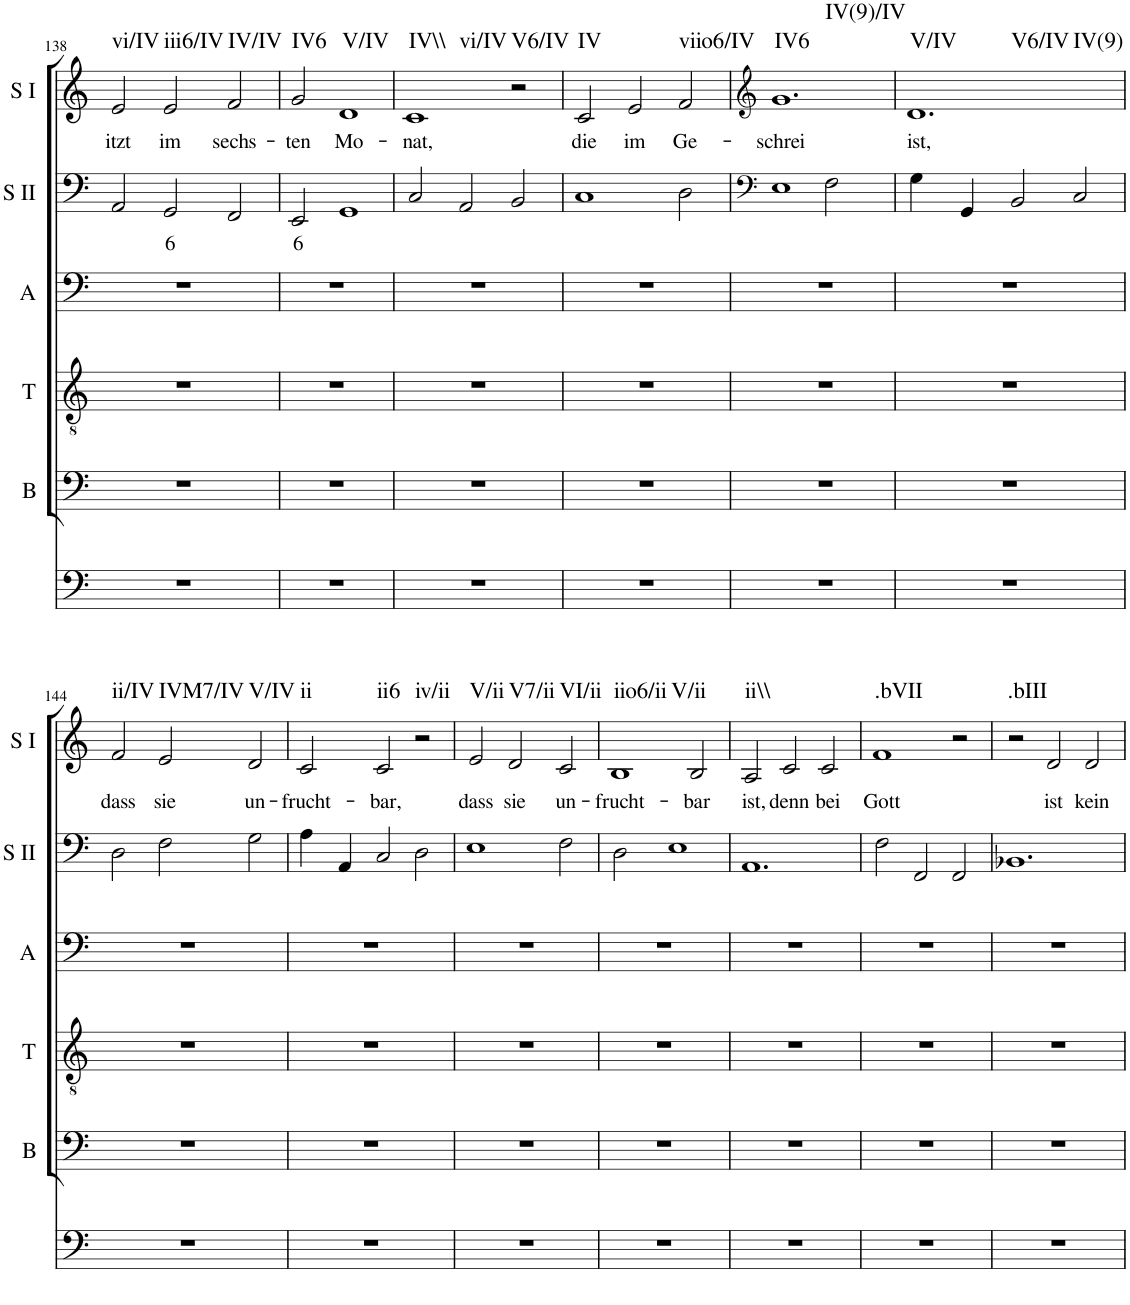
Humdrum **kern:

**kern	**kern	**kern	**kern	**kern	**text	**kern	**text	**harte
*part6	*part5	*part4	*part3	*part2	*part2	*part1	*part1	*part1
*staff6	*staff5	*staff4	*staff3	*staff2	*staff2	*staff1	*staff1	*
*I"Continuo	*I"Bass	*I"Tenor	*I"Alto	*I"Soprano II	*	*I"Soprano I	*	*
*	*I'B	*I'T	*I'A	*I'S II	*	*I'S I	*	*
!!LO:PB:g=z
*clefF4	*clefF4	*clefGv2	*clefF4	*clefF4	*	*clefG2	*	*
*k[]	*k[]	*k[]	*k[]	*k[]	*	*k[]	*	*
*M3/2	*M3/2	*M3/2	*M3/2	*M3/2	*	*M3/2	*	*
=138	=138	=138	=138	=138	=138	=138	=138	=138
!	!	!	!	!	!	!	!LO:LY:b	!LO:H:kt=vi/IV
1.r	1.r	1.r	1.r	2AA/	.	2e/	itzt	N
!	!	!	!	!	!LO:LY:b	!	!LO:LY:b	!LO:H:kt=iii6/IV
.	.	.	.	2GG/	6	2e/	im	N
!	!	!	!	!	!	!	!LO:LY:b	!LO:H:kt=IV/IV
.	.	.	.	2FF/	.	2f/	sechs-	N
=139	=139	=139	=139	=139	=139	=139	=139	=139
!	!	!	!	!	!LO:LY:b	!	!LO:LY:b	!LO:H:kt=IV6
1.r	1.r	1.r	1.r	2EE/	6	2g/	ten	N
!	!	!	!	!	!	!	!LO:LY:b	!LO:H:kt=V/IV
.	.	.	.	1GG	.	1d	Mo-	N
=140	=140	=140	=140	=140	=140	=140	=140	=140
!	!	!	!	!	!	!	!LO:LY:b	!LO:H:n=1:kt=IV\\
!	!	!	!	!	!	!	!	!LO:H:n=2:kt=vi/IV
1.r	1.r	1.r	1.r	2C/	.	1c	nat,	N N
.	.	.	.	2AA/	.	.	.	.
!	!	!	!	!	!	!	!	!LO:H:kt=V6/IV
.	.	.	.	2BB/	.	2r	.	N
=141	=141	=141	=141	=141	=141	=141	=141	=141
!	!	!	!	!	!	!	!LO:LY:b	!LO:H:kt=IV
1.r	1.r	1.r	1.r	1C	.	2c/	die	N
!	!	!	!	!	!	!	!LO:LY:b	!
.	.	.	.	.	.	2e/	im	.
!	!	!	!	!	!	!	!LO:LY:b	!LO:H:kt=viio6/IV
.	.	.	.	2D\	.	2f/	Ge-	N
=142	=142	=142	=142	=142	=142	=142	=142	=142
*	*	*	*	*clefF4	*	*clefG2	*	*
!	!	!	!	!	!	!	!LO:LY:b	!LO:H:n=1:kt=IV6
!	!	!	!	!	!	!	!	!LO:H:n=2:kt=IV(9)/IV
1.r	1.r	1.r	1.r	1E	.	1.g	schrei	N N
.	.	.	.	2F\	.	.	.	.
=143	=143	=143	=143	=143	=143	=143	=143	=143
!	!	!	!	!	!	!	!LO:LY:b	!LO:H:n=1:kt=V/IV
!	!	!	!	!	!	!	!	!LO:H:n=2:kt=V6/IV
!	!	!	!	!	!	!	!	!LO:H:n=3:kt=IV(9)
1.r	1.r	1.r	1.r	4G\	.	1.d	ist,	N N N
.	.	.	.	4GG/	.	.	.	.
.	.	.	.	2BB/	.	.	.	.
.	.	.	.	2C/	.	.	.	.
!!LO:LB:g=z
=144	=144	=144	=144	=144	=144	=144	=144	=144
!	!	!	!	!	!	!	!LO:LY:b	!LO:H:kt=ii/IV
1.r	1.r	1.r	1.r	2D\	.	2f/	dass	N
!	!	!	!	!	!	!	!LO:LY:b	!LO:H:kt=IVM7/IV
.	.	.	.	2F\	.	2e/	sie	N
!	!	!	!	!	!	!	!LO:LY:b	!LO:H:kt=V/IV
.	.	.	.	2G\	.	2d/	un-	N
=145	=145	=145	=145	=145	=145	=145	=145	=145
!	!	!	!	!	!	!	!LO:LY:b	!LO:H:kt=ii
1.r	1.r	1.r	1.r	4A\	.	2c/	frucht-	N
.	.	.	.	4AA/	.	.	.	.
!	!	!	!	!	!	!	!LO:LY:b	!LO:H:kt=ii6
.	.	.	.	2C/	.	2c/	bar,	N
!	!	!	!	!	!	!	!	!LO:H:kt=iv/ii
.	.	.	.	2D\	.	2r	.	N
=146	=146	=146	=146	=146	=146	=146	=146	=146
!	!	!	!	!	!	!	!LO:LY:b	!LO:H:kt=V/ii
1.r	1.r	1.r	1.r	1E	.	2e/	dass	N
!	!	!	!	!	!	!	!LO:LY:b	!LO:H:kt=V7/ii
.	.	.	.	.	.	2d/	sie	N
!	!	!	!	!	!	!	!LO:LY:b	!LO:H:kt=VI/ii
.	.	.	.	2F\	.	2c/	un-	N
=147	=147	=147	=147	=147	=147	=147	=147	=147
!	!	!	!	!	!	!	!LO:LY:b	!LO:H:n=1:kt=iio6/ii
!	!	!	!	!	!	!	!	!LO:H:n=2:kt=V/ii
1.r	1.r	1.r	1.r	2D\	.	1B	frucht-	N N
.	.	.	.	1E	.	.	.	.
!	!	!	!	!	!	!	!LO:LY:b	!
.	.	.	.	.	.	2B/	bar	.
=148	=148	=148	=148	=148	=148	=148	=148	=148
!	!	!	!	!	!	!	!LO:LY:b	!LO:H:kt=ii\\
1.r	1.r	1.r	1.r	1.AA	.	2A/	ist,	N
!	!	!	!	!	!	!	!LO:LY:b	!
.	.	.	.	.	.	2c/	denn	.
!	!	!	!	!	!	!	!LO:LY:b	!
.	.	.	.	.	.	2c/	bei	.
=149	=149	=149	=149	=149	=149	=149	=149	=149
!	!	!	!	!	!	!	!LO:LY:b	!LO:H:kt=.bVII
1.r	1.r	1.r	1.r	2F\	.	1f	Gott	N
.	.	.	.	2FF/	.	.	.	.
.	.	.	.	2FF/	.	2r	.	.
=150	=150	=150	=150	=150	=150	=150	=150	=150
!	!	!	!	!	!	!	!	!LO:H:kt=.bIII
1.r	1.r	1.r	1.r	1.BB-X	.	2r	.	N
!	!	!	!	!	!	!	!LO:LY:b	!
.	.	.	.	.	.	2d/	ist	.
!	!	!	!	!	!	!	!LO:LY:b	!
.	.	.	.	.	.	2d/	kein	.
=	=	=	=	=	=	=	=	=
*-	*-	*-	*-	*-	*-	*-	*-	*-
